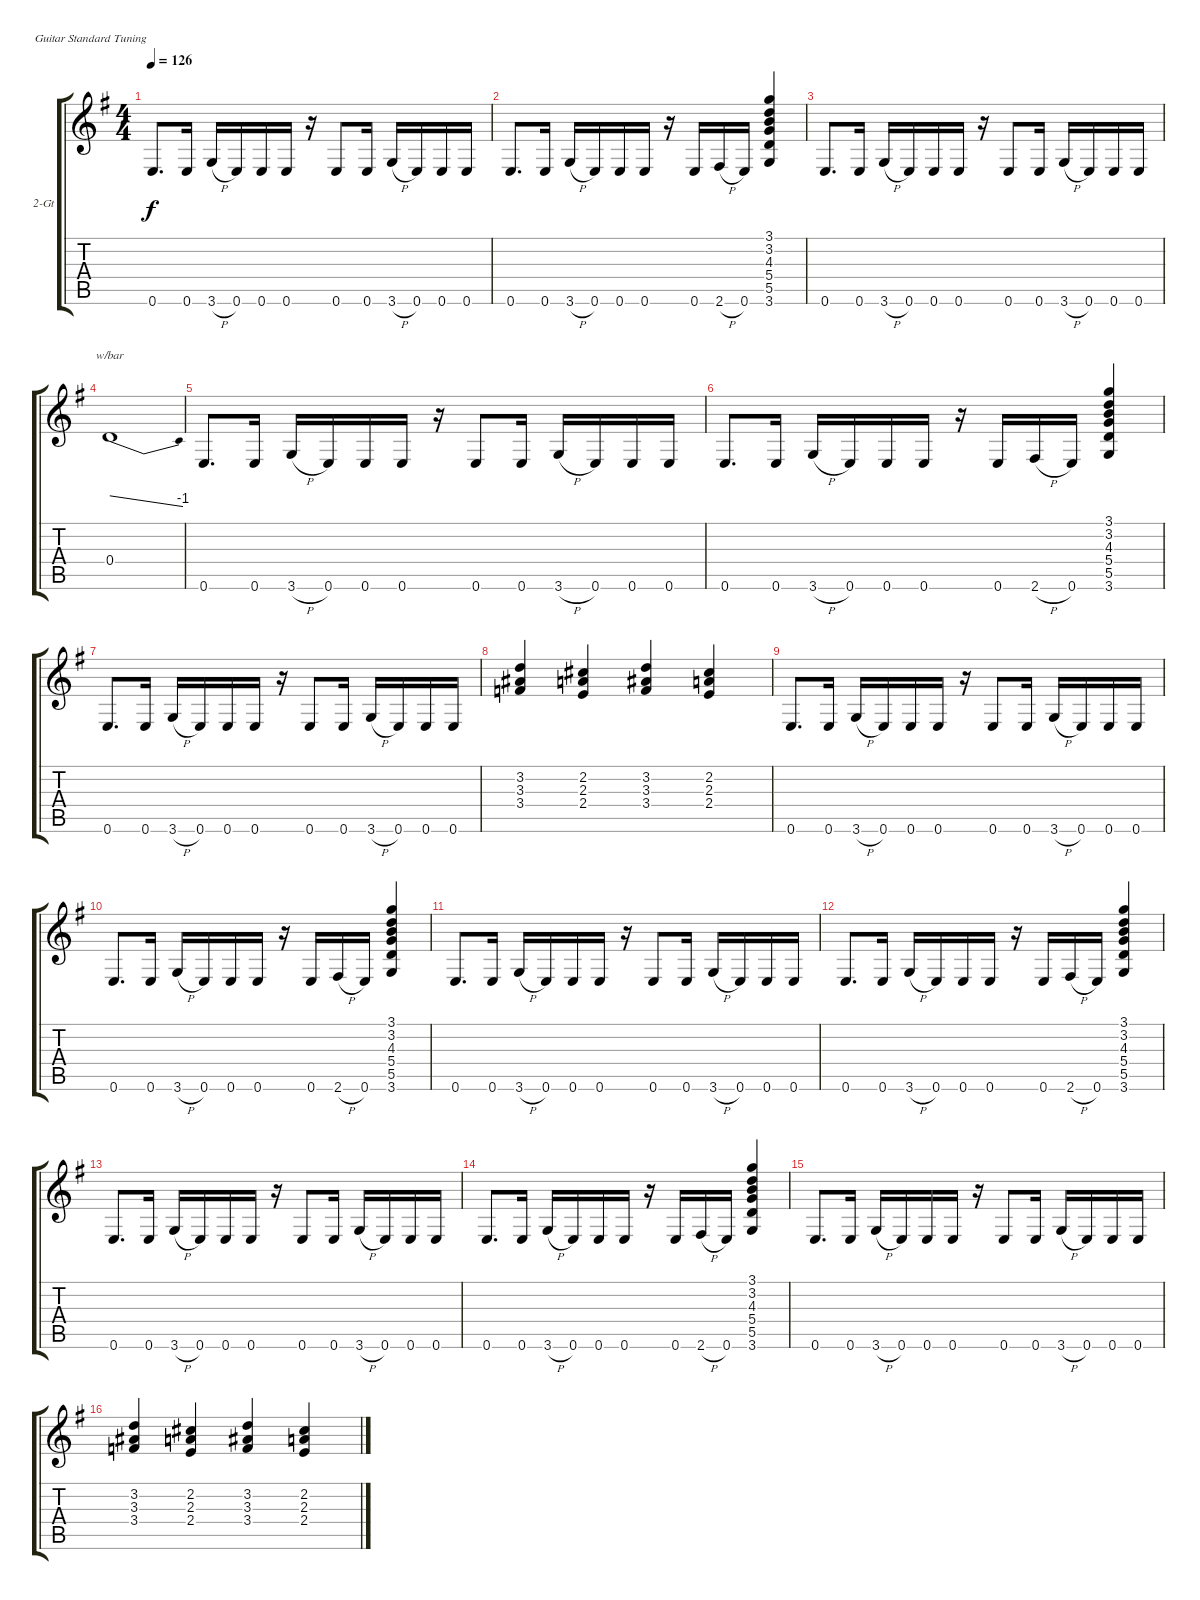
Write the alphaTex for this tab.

\defaultSystemsLayout 4
\bracketExtendMode groupsimilarinstruments
\firstSystemTrackNameOrientation horizontal
\otherSystemsTrackNameOrientation horizontal
\track ("Guitar 2" "2-Gt") {instrument distortionguitar}
\staff {score tabs}
\tuning (E4 B3 G3 D3 A2 E2)
\ts (4 4)
\tempo 126
\clef g2
\scale
1.05549
\ks g
0.6.8{d dy f} 0.6.16 3.6{h}.16 0.6.16 0.6.16 0.6.16 r.16 0.6.8 0.6.16 3.6{h}.16 0.6.16 0.6.16 0.6.16 |
\scale
0.944515 0.6.8{d} 0.6.16 3.6{h}.16 0.6.16 0.6.16 0.6.16 r.16 0.6.16 2.6{h}.16 0.6.16 (3.6 5.5 5.4 4.3 3.2 3.1).4 |
\scale
1.05549 0.6.8{d} 0.6.16 3.6{h}.16 0.6.16 0.6.16 0.6.16 r.16 0.6.8 0.6.16 3.6{h}.16 0.6.16 0.6.16 0.6.16 |
\scale
0.944515 0.4.1{tbe (dive default 0 0 45 -4)} |
\scale
1.05549 0.6.8{d} 0.6.16 3.6{h}.16 0.6.16 0.6.16 0.6.16 r.16 0.6.8 0.6.16 3.6{h}.16 0.6.16 0.6.16 0.6.16 |
\scale
0.944515 0.6.8{d} 0.6.16 3.6{h}.16 0.6.16 0.6.16 0.6.16 r.16 0.6.16 2.6{h}.16 0.6.16 (3.6 5.5 5.4 4.3 3.2 3.1).4 |
\scale
1.05549 0.6.8{d} 0.6.16 3.6{h}.16 0.6.16 0.6.16 0.6.16 r.16 0.6.8 0.6.16 3.6{h}.16 0.6.16 0.6.16 0.6.16 |
\scale
0.944515 (3.2 3.3 3.4).4 (2.4 2.3 2.2).4 (3.2 3.3 3.4).4 (2.4 2.3 2.2).4 |
\scale
1.05549 0.6.8{d} 0.6.16 3.6{h}.16 0.6.16 0.6.16 0.6.16 r.16 0.6.8 0.6.16 3.6{h}.16 0.6.16 0.6.16 0.6.16 |
\scale
0.944515 0.6.8{d} 0.6.16 3.6{h}.16 0.6.16 0.6.16 0.6.16 r.16 0.6.16 2.6{h}.16 0.6.16 (3.6 5.5 5.4 4.3 3.2 3.1).4 |
\scale
1.05549 0.6.8{d} 0.6.16 3.6{h}.16 0.6.16 0.6.16 0.6.16 r.16 0.6.8 0.6.16 3.6{h}.16 0.6.16 0.6.16 0.6.16 |
\scale
0.944515 0.6.8{d} 0.6.16 3.6{h}.16 0.6.16 0.6.16 0.6.16 r.16 0.6.16 2.6{h}.16 0.6.16 (3.6 5.5 5.4 4.3 3.2 3.1).4 |
\scale
1.05549 0.6.8{d} 0.6.16 3.6{h}.16 0.6.16 0.6.16 0.6.16 r.16 0.6.8 0.6.16 3.6{h}.16 0.6.16 0.6.16 0.6.16 |
\scale
0.944515 0.6.8{d} 0.6.16 3.6{h}.16 0.6.16 0.6.16 0.6.16 r.16 0.6.16 2.6{h}.16 0.6.16 (3.6 5.5 5.4 4.3 3.2 3.1).4 |
\scale
1.05549 0.6.8{d} 0.6.16 3.6{h}.16 0.6.16 0.6.16 0.6.16 r.16 0.6.8 0.6.16 3.6{h}.16 0.6.16 0.6.16 0.6.16 |
\scale
0.944515 (3.2 3.3 3.4).4 (2.4 2.3 2.2).4 (3.2 3.3 3.4).4 (2.4 2.3 2.2).4
